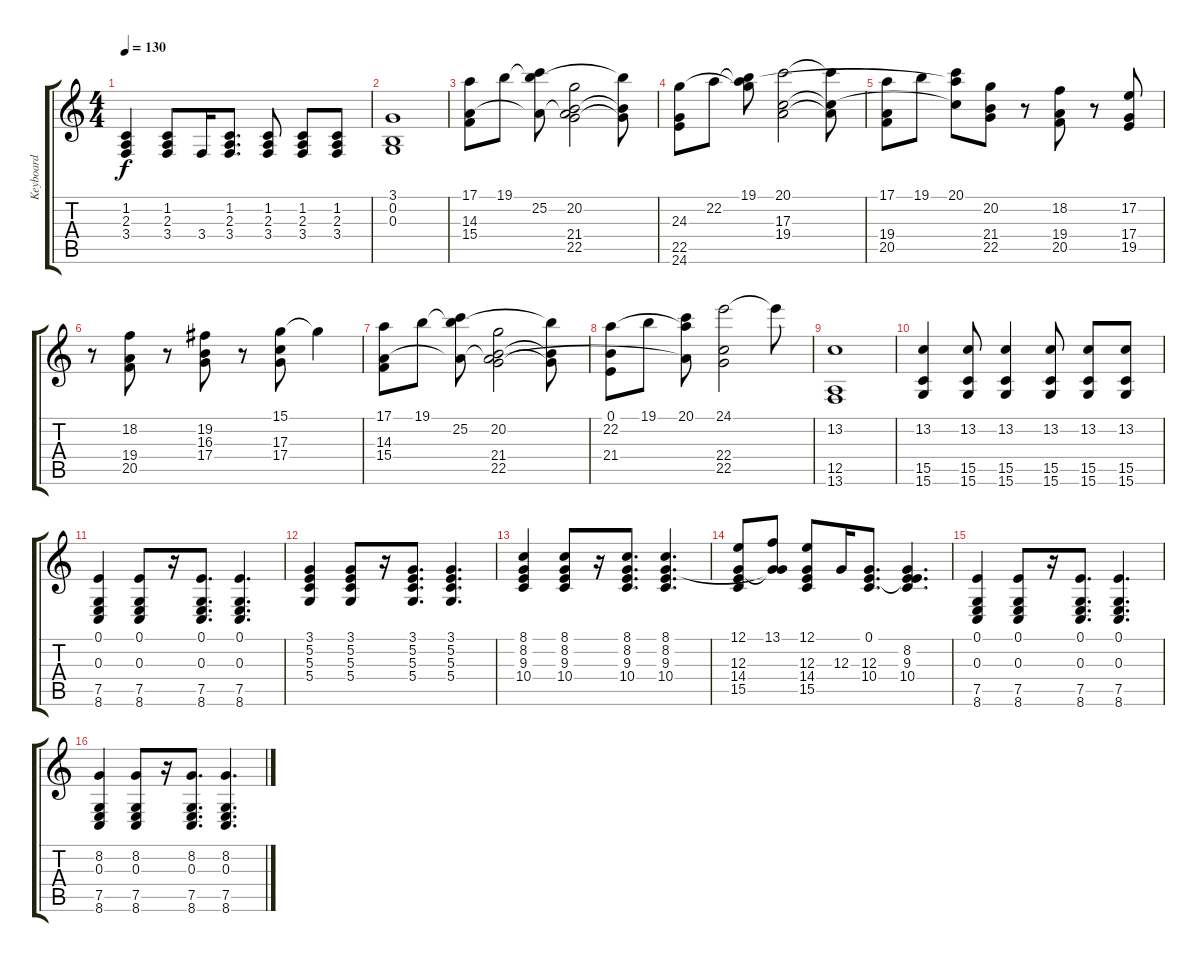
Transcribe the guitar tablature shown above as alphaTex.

\track ("Keyboard" "Keyboard") {instrument acousticgrandpiano}
\staff {score tabs}
\tuning (E4 B3 G3 D3 A2 E2) {hide}
\ts (4 4)
\tempo 130
\clef g2
\ks c
(1.2 2.3 3.4).4{dy f} (1.2 2.3 3.4).8 3.4.16 (1.2 2.3 3.4).8{d} (1.2 2.3 3.4).8 (1.2 2.3 3.4).8 (1.2 2.3 3.4).8 |
(3.1 0.2 0.3).1 |
(17.1 14.3 15.4).8 19.1.8 (19.1{t} 25.2 14.3{t}).8 (20.2 14.3{t} 21.4 22.5).2 (19.1{t} 21.4{t} 22.5{t}).8 |
(24.3 22.5 24.6).8 22.2.8 (19.1 22.2{t} 24.3{t}).8 (20.1 17.3 19.4).2 (20.1{t} 17.3{t} 19.4{t}).8 |
(17.1 19.4 20.5).8 19.1.8 (20.1 22.2{t} 17.3{t}).8 (20.2 21.4 22.5).8 r.8 (18.2 19.4 20.5).8 r.8 (17.2 17.4 19.5).8 |
r.8 (18.2 19.4 20.5).8 r.8 (19.2 16.3 17.4).8 r.8 (15.1 17.3 17.4).8 15.1{t}.4 |
(17.1 14.3 15.4).8 19.1.8 (19.1{t} 25.2 14.3{t}).8 (20.2 14.3{t} 21.4 22.5).2 (19.1{t} 21.4{t} 22.5{t}).8 |
(0.1 22.2 21.4).8 19.1.8 (20.1 22.2{t} 14.3{t}).8 (24.1 22.4 22.5).2 24.1{t}.8 |
(13.2 12.5 13.6).1 |
(13.2 15.5 15.6).4 (13.2 15.5 15.6).8 (13.2 15.5 15.6).4 (13.2 15.5 15.6).8 (13.2 15.5 15.6).8 (13.2 15.5 15.6).8 |
(0.1 0.3 7.5 8.6).4 (0.1 0.3 7.5 8.6).8 r.16 (0.1 0.3 7.5 8.6).8{d} (0.1 0.3 7.5 8.6).4{d} |
(3.1 5.2 5.3 5.4).4 (3.1 5.2 5.3 5.4).8 r.16 (3.1 5.2 5.3 5.4).8{d} (3.1 5.2 5.3 5.4).4{d} |
(8.1 8.2 9.3 10.4).4 (8.1 8.2 9.3 10.4).8 r.16 (8.1 8.2 9.3 10.4).8{d} (8.1 8.2 9.3 10.4).4{d} |
(12.1 12.3 14.4 15.5).8 (13.1 8.2{t} 12.3{t}).8 (12.1 12.3 14.4 15.5).8 12.3.16 (0.1 12.3 10.4).8{d} (0.1{t} 8.2 9.3 10.4).4{d} |
(0.1 0.3 7.5 8.6).4 (0.1 0.3 7.5 8.6).8 r.16 (0.1 0.3 7.5 8.6).8{d} (0.1 0.3 7.5 8.6).4{d} |
(8.2 0.3 7.5 8.6).4 (8.2 0.3 7.5 8.6).8 r.16 (8.2 0.3 7.5 8.6).8{d} (8.2 0.3 7.5 8.6).4{d}
